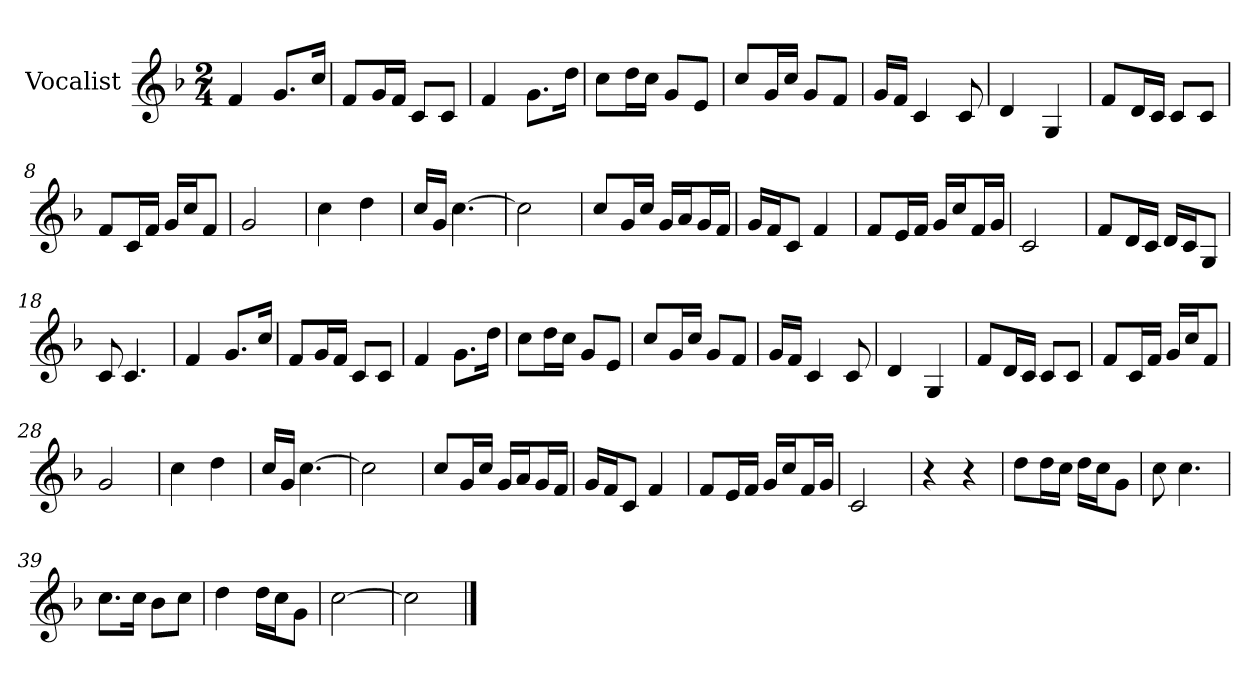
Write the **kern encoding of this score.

**kern
*part1
*staff1
*I"Vocalist
*k[b-]
*F:
*M2/4
=
4f
8.gL
16ccJk
=1
8fL
16gL
16fJJ
8cL
8cJ
=2
4f
8.gL
16ddJk
=3
8ccL
16ddL
16ccJJ
8gL
8eJ
=4
8ccL
16gL
16ccJJ
8gL
8fJ
=5
16gLL
16fJJ
4c
8c
=6
4d
4G
=7
8fL
16dL
16cJJ
8cL
8cJ
=8
8fL
16cL
16fJJ
16gLL
16ccJ
8fJ
=9
2g
=10
4cc
4dd
=11
16ccLL
16gJJ
[4.cc
=12
2cc]
=13
8ccL
16gL
16ccJJ
16gLL
16aJ
16gL
16fJJ
=14
16gLL
16fJ
8cJ
4f
=15
8fL
16eL
16fJJ
16gLL
16ccJ
16fL
16gJJ
=16
2c
=17
8fL
16dL
16cJJ
16dLL
16cJ
8GJ
=18
8c
4.c
=19
4f
8.gL
16ccJk
=20
8fL
16gL
16fJJ
8cL
8cJ
=21
4f
8.gL
16ddJk
=22
8ccL
16ddL
16ccJJ
8gL
8eJ
=23
8ccL
16gL
16ccJJ
8gL
8fJ
=24
16gLL
16fJJ
4c
8c
=25
4d
4G
=26
8fL
16dL
16cJJ
8cL
8cJ
=27
8fL
16cL
16fJJ
16gLL
16ccJ
8fJ
=28
2g
=29
4cc
4dd
=30
16ccLL
16gJJ
[4.cc
=31
2cc]
=32
8ccL
16gL
16ccJJ
16gLL
16aJ
16gL
16fJJ
=33
16gLL
16fJ
8cJ
4f
=34
8fL
16eL
16fJJ
16gLL
16ccJ
16fL
16gJJ
=35
2c
=36
4r
4r
=37
8ddL
16ddL
16ccJJ
16ddLL
16ccJ
8gJ
=38
8cc
4.cc
=39
8.ccL
16ccJk
8b-L
8ccJ
=40
4dd
16ddLL
16ccJ
8gJ
=41
[2cc
=42
2cc]
==
*-
